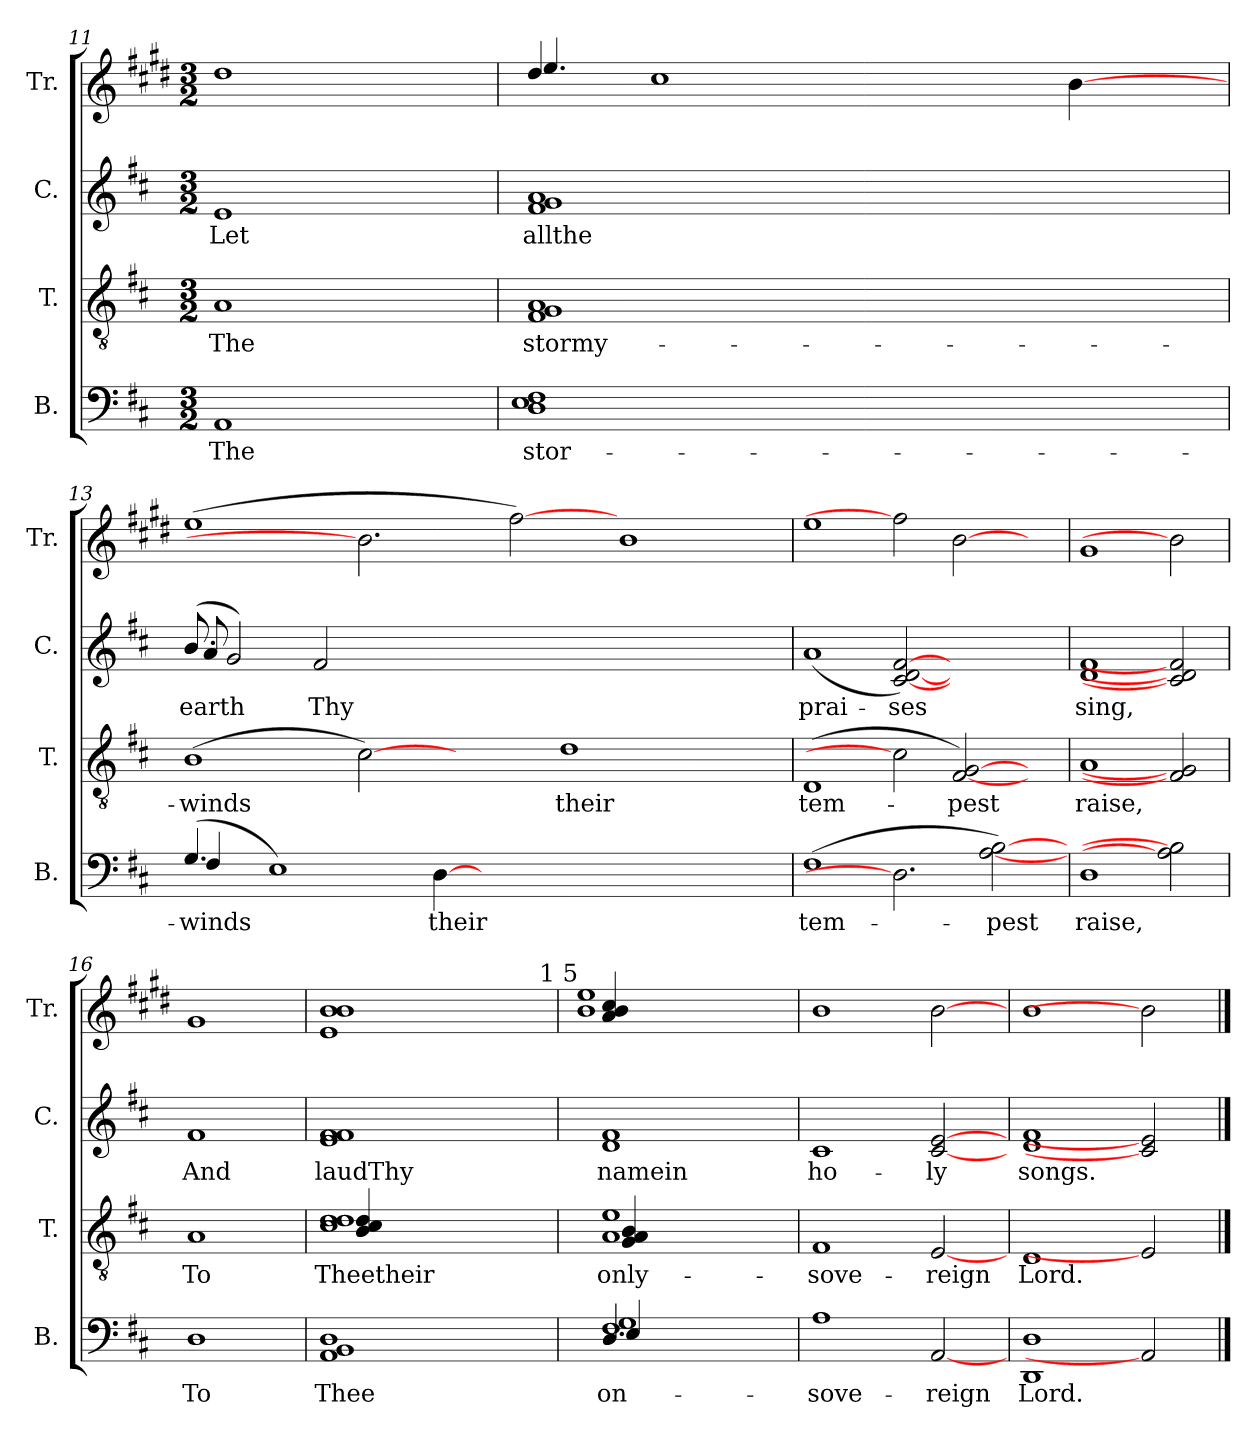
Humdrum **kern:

**kern	**text	**kern	**text	**kern	**text	**kern
*part4	*part4	*part3	*part3	*part2	*part2	*part1
*staff4	*staff4	*staff3	*staff3	*staff2	*staff2	*staff1
*I"B.	*	*I"T.	*	*I"C.	*	*I"Tr.
*I'B.	*	*I'T.	*	*I'C.	*	*I'Tr.
*clefF4	*	*clefGv2	*	*clefG2	*	*clefG2
*	*	*	*	*	*	*ITrd1c2
*k[f#c#]	*	*k[f#c#]	*	*k[f#c#]	*	*k[f#c#]
*D:	*	*D:	*	*D:	*	*D:
*M3/2	*	*M3/2	*	*M3/2	*	*M3/2
=11	=11	=11	=11	=11	=11	=11
!	!LO:LY:a:rj	!	!LO:LY:b:rj	!	!LO:LY:b:rj	!
1AA	The	1A	The	1e	Let	1cc#
!!LO:LB:g=z
=12	=12	=12	=12	=12	=12	=12
!	!LO:LY:a:rj	!	!LO:LY:b:rj	!	!LO:LY:b:rj	!
*	*	*	*	*	*	*^
(>1E 1D 1F#	stor-	(<1A 1G 1F#	stormy-	(<1g 1f# 1a	allthe	4cc#/	4.dd/
.	.	.	.	.	.	1b	.
.	.	.	.	.	.	.	1ryy
2ryy	.	2ryy	.	2ryy	.	.	.
.	.	.	.	.	.	[4a	.
.	.	.	.	.	.	.	8ryy
=13	=13	=13	=13	=13	=13	=13	=13
*^	*	*	*	*	*	*	*
!	!	!LO:LY:a:rj	!	!LO:LY:b:rj	!	!LO:LY:b:rj	!	!
*	*	*	*	*	*^	*	*v	*v
(>4.G/	4F#/	-winds	(>1B	-winds	(<8.b/	8a/	earth	(>1dd
.	.	.	.	.	.	0ryy	.	.
!	!	!	!	!	!	!	!LO:LY:b:rj	!
.	.	.	.	.	2g/)	.	.	.
.	1ryy	.	.	.	.	.	.	.
!	!	!LO:LY:a:rj	!	!	!	!	!	!
1E)	.	.	.	.	.	.	.	.
!	!	!	!	!	!	!	!LO:LY:b:rj	!
.	.	.	.	.	2f#/	.	Thy	.
!	!	!	!	!LO:LY:b:rj	!	!	!	!
.	.	.	[2c#)	.	.	.	.	2.a]
.	.	.	.	.	0ryy	.	.	.
.	2ryy	.	.	.	.	.	.	.
!	!	!LO:LY:a:rj	!	!	!	!	!	!
[4D	.	their	.	.	.	.	.	.
.	.	.	2ryy	.	.	.	.	.
1ryy	.	.	.	.	.	.	.	.
.	8ryy	.	.	.	.	.	.	[2ee)
.	1ryy	.	.	.	.	.	.	.
!	!	!	!	!LO:LY:b:rj	!	!	!	!
.	.	.	1d	their	.	.	.	.
.	.	.	.	.	.	16ryy	.	.
.	.	.	.	.	.	1ryy	.	.
.	.	.	.	.	.	.	.	1a
2ryy	.	.	.	.	.	.	.	.
.	4.ryy	.	.	.	.	.	.	.
.	.	.	4ryy	.	.	.	.	.
8ryy	.	.	.	.	.	.	.	.
.	.	.	.	.	16ryy	16ryy	.	.
*v	*v	*	*	*	*	*	*	*
=14	=14	=14	=14	=14	=14	=14	=14
!	!LO:LY:a:rj	!	!LO:LY:b:rj	!	!	!LO:LY:b:rj	!
*	*	*	*	*v	*v	*	*
(>1F#	tem-	(<1D	tem-	(<1a	prai-	1dd
!	!	!	!	!	!LO:LY:b:rj	!
2.D]	.	2c#]	.	[2f# [2d [2c#)	-ses	2ee]
!	!	!	!LO:LY:b:rj	!	!	!
.	.	[2G [2F#)	-pest	2.ryy	.	[2a
!	!LO:LY:a:rj	!	!	!	!	!
[2B [2A)	-pest	.	.	.	.	.
.	.	4ryy	.	.	.	4ryy
=15	=15	=15	=15	=15	=15	=15
!	!LO:LY:a:rj	!	!LO:LY:b:rj	!	!LO:LY:b:rj	!
1D	raise,	1A	raise,	1f# 1d	sing,	1f#
2B] 2A]	.	2G] 2F#]	.	2f#] 2d] 2c#]	.	2a]
=16	=16	=16	=16	=16	=16	=16
!	!LO:LY:a:rj	!	!LO:LY:b:rj	!	!LO:LY:b:rj	!
1D	To	1A	To	1f#	And	1f#
=17	=17	=17	=17	=17	=17	=17
!	!LO:LY:a:rj	!	!LO:LY:b:rj	!	!LO:LY:b:rj	!
*	*	*^	*	*	*	*^
(<1BB 1AA 1D	Thee	(>(>1d 1c# 1d	4d/> 4c#/> 4B/>)	Theetheir	(<1f# 1e 1f#	laudThy	(<1a 1d 1a	2ryy
.	.	.	2.ryy	.	.	.	.	.
.	.	.	.	.	.	.	.	4ryy
.	.	.	.	.	.	.	.	8ryy
.	.	.	.	.	.	.	.	16ryy
.	.	.	.	.	.	.	.	64ryy
!	!	!	!	!	!	!	!	!LO:TX:a:t=1 5
.	.	.	.	.	.	.	.	32.ryy
=18	=18	=18	=18	=18	=18	=18	=18	=18
*^	*	*	*	*	*	*	*	*
*	*^	*	*	*	*	*	*	*	*
!	!	!	!LO:LY:a:rj	!	!	!LO:LY:b:rj	!	!LO:LY:b:rj	!	!
(>1F# 1G	4.D/)	4E/	on-	(>1e 1A	(<4B/ 4A/ 4G/	only-	1f# 1d	namein	(<4a/ 4g/ 4b/	(>1dd 1a
.	.	2.ryy	.	.	2.ryy	.	.	.	2.ryy	.
.	2ryy	.	.	.	.	.	.	.	.	.
.	8ryy	.	.	.	.	.	.	.	.	.
*	*v	*v	*	*	*	*	*	*	*v	*v
*	*	*	*v	*v	*	*	*	*
=19	=19	=19	=19	=19	=19	=19	=19
!	!	!LO:LY:a:rj	!	!LO:LY:b:rj	!	!LO:LY:b:rj	!
*v	*v	*	*	*	*	*	*
1A	-sove-	1F#	-sove-	1c#	ho-	1a
!	!LO:LY:a:rj	!	!LO:LY:b:rj	!	!LO:LY:b:rj	!
[2AA	-reign	[2E	-reign	[2e [2c#	-ly	[2a
=20	=20	=20	=20	=20	=20	=20
!	!LO:LY:a:rj	!	!LO:LY:b:rj	!	!LO:LY:b:rj	!
1D 1DD	Lord.	1D	Lord.	1f# 1d	songs.	1a
2AA]	.	2E]	.	2e] 2c#]	.	2a]
==	==	==	==	==	==	==
*-	*-	*-	*-	*-	*-	*-
